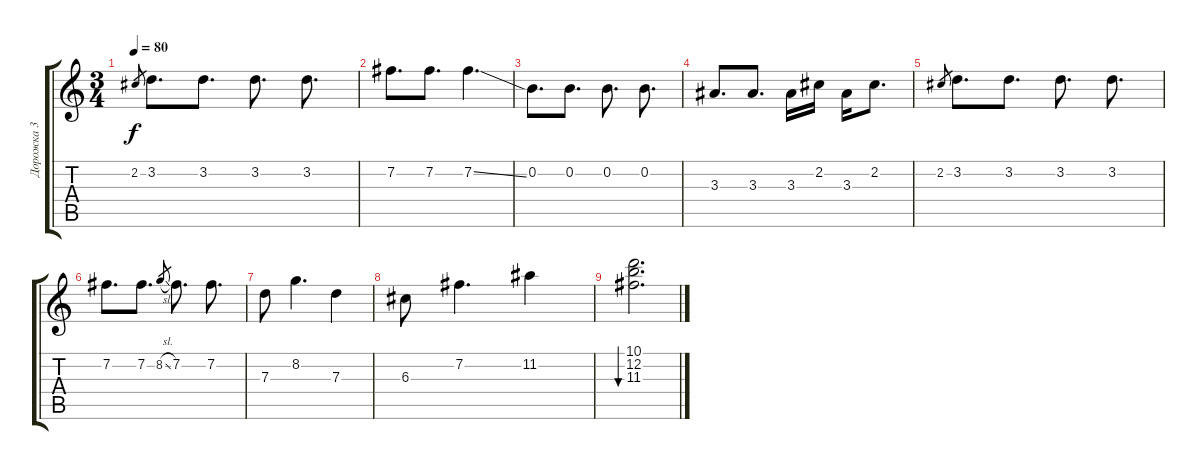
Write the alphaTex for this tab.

\track ("Дорожка 3" "Дорожка 3") {instrument electricguitarjazz}
\staff {score tabs}
\tuning (E4 B3 G3 D3 A2 D2) {hide}
\ts (3 4)
\tempo 80
\clef g2
\ks c
2.2.8{gr dy f} 3.2.8{d} 3.2.8{d} 3.2.8{d} 3.2.8{d} |
7.2.8{d} 7.2.8{d} 7.2{ss}.4{d} |
0.2.8{d instrument distortionguitar} 0.2.8{d} 0.2.8{d} 0.2.8{d} |
3.3.8{d} 3.3.8{d} 3.3.16 2.2.16 3.3.16 2.2.8{d} |
2.2.8{gr} 3.2.8{d} 3.2.8{d} 3.2.8{d} 3.2.8{d} |
7.2.8{d} 7.2.8{d} 8.2{sl}.8{gr} 7.2.8{d} 7.2.8{d} |
7.3.8 8.2.4{d} 7.3.4 |
6.3.8 7.2.4{d} 11.2.4 |
(10.1 12.2 11.3).2{d bu 240 volume 0}
